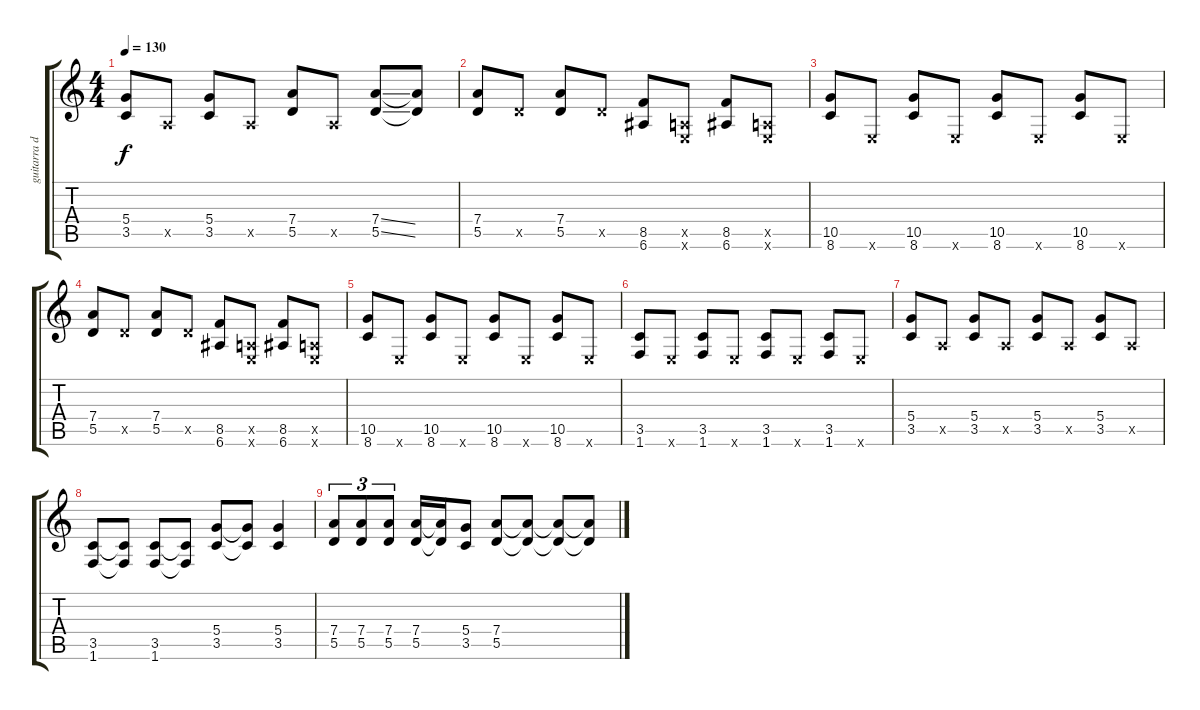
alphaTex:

\track ("guitarra dist." "guitarra d") {instrument overdrivenguitar}
\staff {score tabs}
\tuning (E4 B3 G3 D3 A2 E2) {hide}
\ts (4 4)
\tempo 130
\clef g2
\ks c
(5.4 3.5).8{dy f} 0.5{x}.8 (5.4 3.5).8 0.5{x}.8 (7.4 5.5).8 0.5{x}.8 (7.4{ss} 5.5{ss}).8 (7.4{t} 5.5{t}).8 |
(7.4 5.5).8 5.5{x}.8 (7.4 5.5).8 5.5{x}.8 (8.5 6.6).8 (0.5{x} 0.6{x}).8 (8.5 6.6).8 (0.5{x} 0.6{x}).8 |
(10.5 8.6).8 0.6{x}.8 (10.5 8.6).8 0.6{x}.8 (10.5 8.6).8 0.6{x}.8 (10.5 8.6).8 0.6{x}.8 |
(7.4 5.5).8 5.5{x}.8 (7.4 5.5).8 5.5{x}.8 (8.5 6.6).8 (0.5{x} 0.6{x}).8 (8.5 6.6).8 (0.5{x} 0.6{x}).8 |
(10.5 8.6).8 0.6{x}.8 (10.5 8.6).8 0.6{x}.8 (10.5 8.6).8 0.6{x}.8 (10.5 8.6).8 0.6{x}.8 |
(3.5 1.6).8 0.6{x}.8 (3.5 1.6).8 0.6{x}.8 (3.5 1.6).8 0.6{x}.8 (3.5 1.6).8 0.6{x}.8 |
(5.4 3.5).8 0.5{x}.8 (5.4 3.5).8 0.5{x}.8 (5.4 3.5).8 0.5{x}.8 (5.4 3.5).8 0.5{x}.8 |
(3.5 1.6).8 (3.5{t} 1.6{t}).8 (3.5 1.6).8 (3.5{t} 1.6{t}).8 (5.4 3.5).8 (5.4{t} 3.5{t}).8 (5.4 3.5).4 |
(7.4 5.5).8{tu (3 2)} (7.4 5.5).8{tu (3 2)} (7.4 5.5).8{tu (3 2)} (7.4 5.5).16 (7.4{t} 5.5{t}).16 (5.4 3.5).8 (7.4 5.5).8 (7.4{t} 5.5{t}).8 (7.4{t} 5.5{t}).8 (7.4{t} 5.5{t}).8
